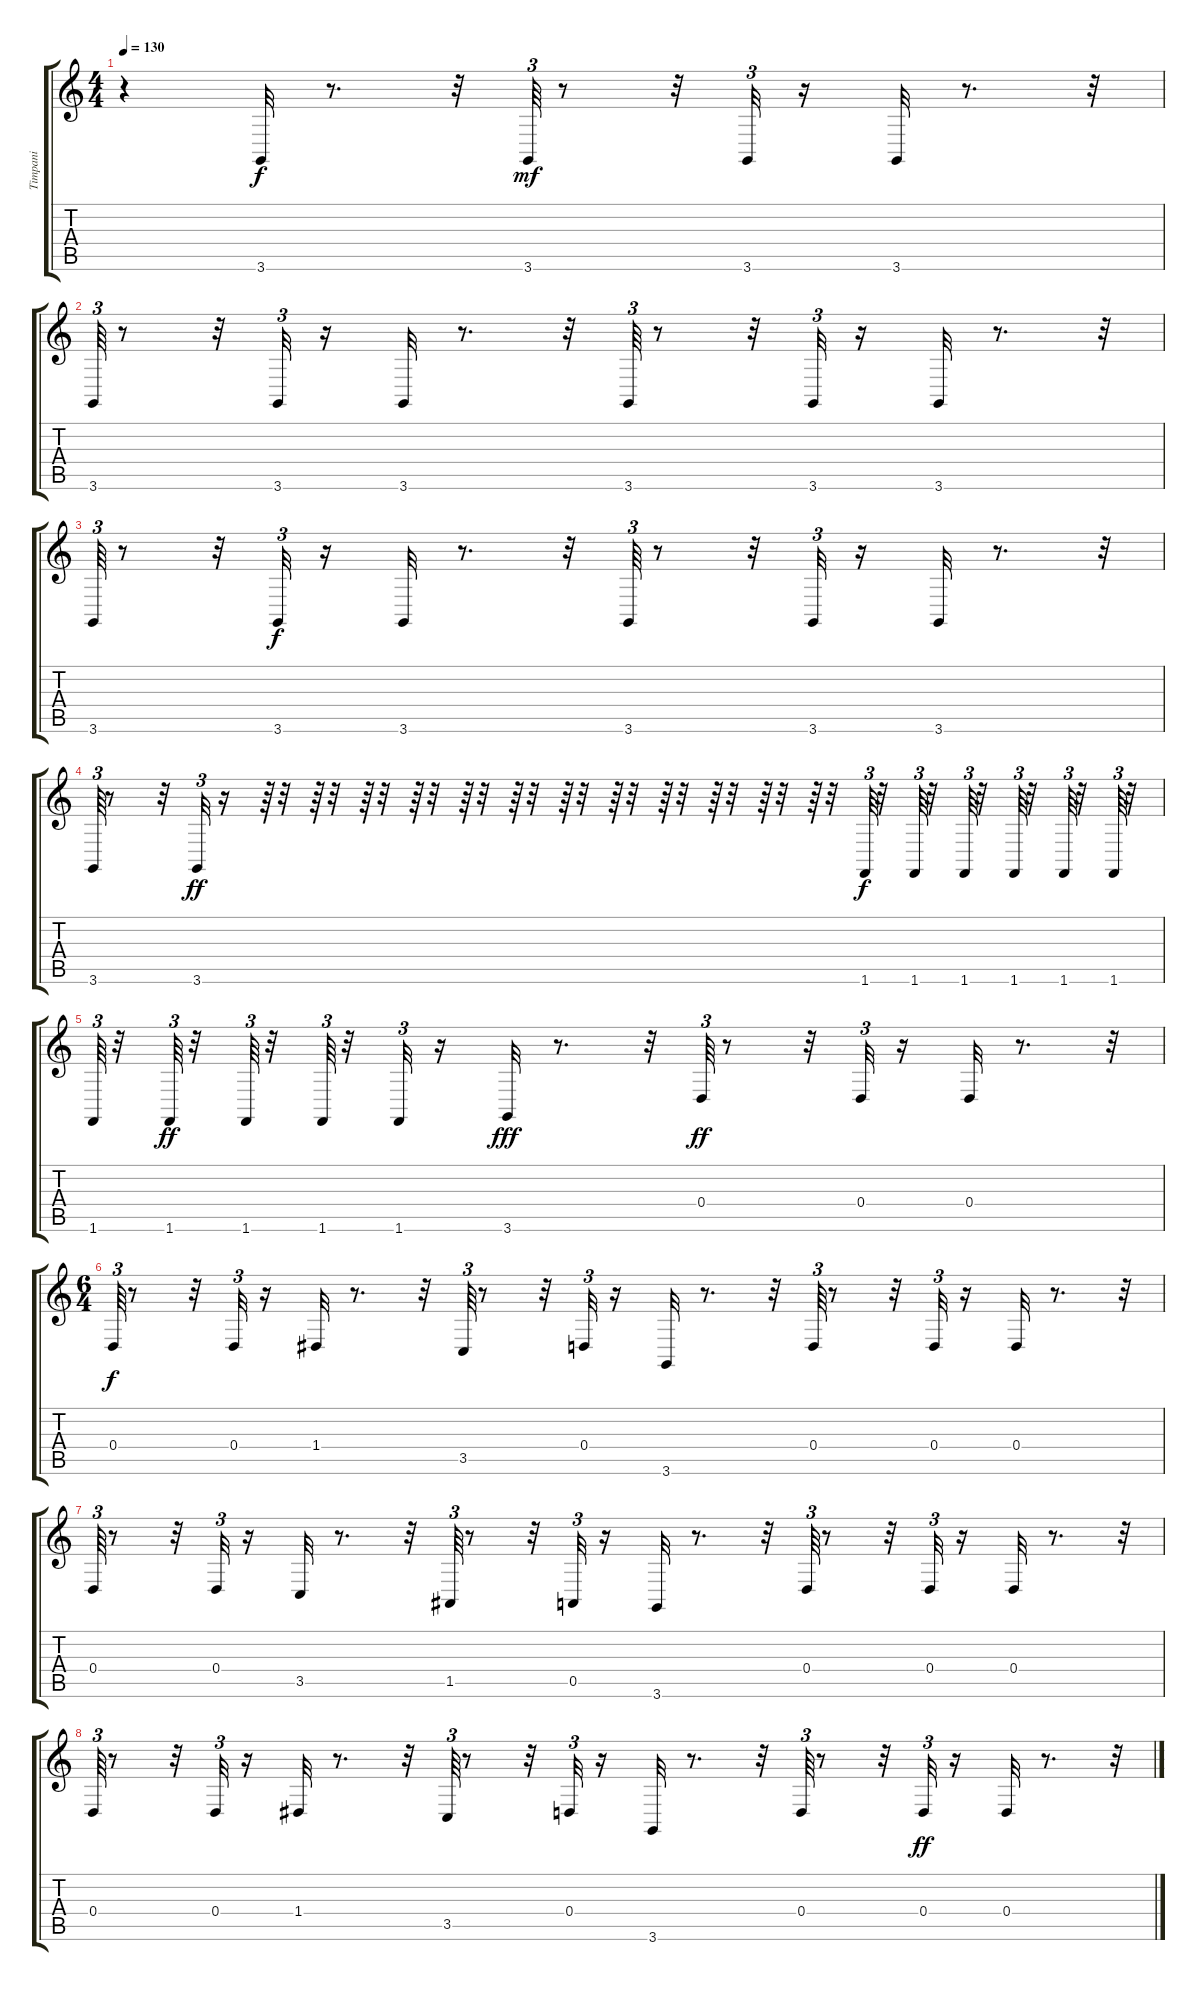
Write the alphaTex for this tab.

\track ("Timpani" "Timpani") {instrument timpani}
\staff {score tabs}
\tuning (E4 B3 G3 D3 A2 E2) {hide}
\ts (4 4)
\tempo 130
\clef g2
\ks c
r.4{dy f instrument timpani} 3.6.32 r.8{d} r.32 3.6.64{tu (3 2) dy mf} r.8 r.32 3.6.32{tu (3 2)} r.16 3.6.32 r.8{d} r.32 |
3.6.64{tu (3 2)} r.8 r.32 3.6.32{tu (3 2)} r.16 3.6.32 r.8{d} r.32 3.6.64{tu (3 2)} r.8 r.32 3.6.32{tu (3 2)} r.16 3.6.32 r.8{d} r.32 |
3.6.64{tu (3 2)} r.8 r.32 3.6.32{tu (3 2) dy f} r.16 3.6.32 r.8{d} r.32 3.6.64{tu (3 2)} r.8 r.32 3.6.32{tu (3 2)} r.16 3.6.32 r.8{d} r.32 |
3.6.64{tu (3 2)} r.8 r.32 3.6.32{tu (3 2) dy ff} r.16 r.64{tu (3 2)} r.32 r.64{tu (3 2)} r.32 r.64{tu (3 2)} r.32 r.64{tu (3 2)} r.32 r.64{tu (3 2)} r.32 r.64{tu (3 2)} r.32 r.64{tu (3 2)} r.32 r.64{tu (3 2)} r.32 r.64{tu (3 2)} r.32 r.64{tu (3 2)} r.32 r.64{tu (3 2)} r.32 r.64{tu (3 2)} r.32 1.6.64{tu (3 2) dy f} r.32 1.6.64{tu (3 2)} r.32 1.6.64{tu (3 2)} r.32 1.6.64{tu (3 2)} r.32 1.6.64{tu (3 2)} r.32 1.6.64{tu (3 2)} r.32 |
1.6.64{tu (3 2)} r.32 1.6.64{tu (3 2) dy ff} r.32 1.6.64{tu (3 2)} r.32 1.6.64{tu (3 2)} r.32 1.6.32{tu (3 2)} r.16 3.6.32{dy fff} r.8{d} r.32 0.4.64{tu (3 2) dy ff} r.8 r.32 0.4.32{tu (3 2)} r.16 0.4.32 r.8{d} r.32 |
\ts (6 4)
0.4.64{tu (3 2) dy f} r.8 r.32 0.4.32{tu (3 2)} r.16 1.4.32 r.8{d} r.32 3.5.64{tu (3 2)} r.8 r.32 0.4.32{tu (3 2)} r.16 3.6.32 r.8{d} r.32 0.4.64{tu (3 2)} r.8 r.32 0.4.32{tu (3 2)} r.16 0.4.32 r.8{d} r.32 |
0.4.64{tu (3 2)} r.8 r.32 0.4.32{tu (3 2)} r.16 3.5.32 r.8{d} r.32 1.5.64{tu (3 2)} r.8 r.32 0.5.32{tu (3 2)} r.16 3.6.32 r.8{d} r.32 0.4.64{tu (3 2)} r.8 r.32 0.4.32{tu (3 2)} r.16 0.4.32 r.8{d} r.32 |
0.4.64{tu (3 2)} r.8 r.32 0.4.32{tu (3 2)} r.16 1.4.32 r.8{d} r.32 3.5.64{tu (3 2)} r.8 r.32 0.4.32{tu (3 2)} r.16 3.6.32 r.8{d} r.32 0.4.64{tu (3 2)} r.8 r.32 0.4.32{tu (3 2) dy ff} r.16 0.4.32 r.8{d} r.32
